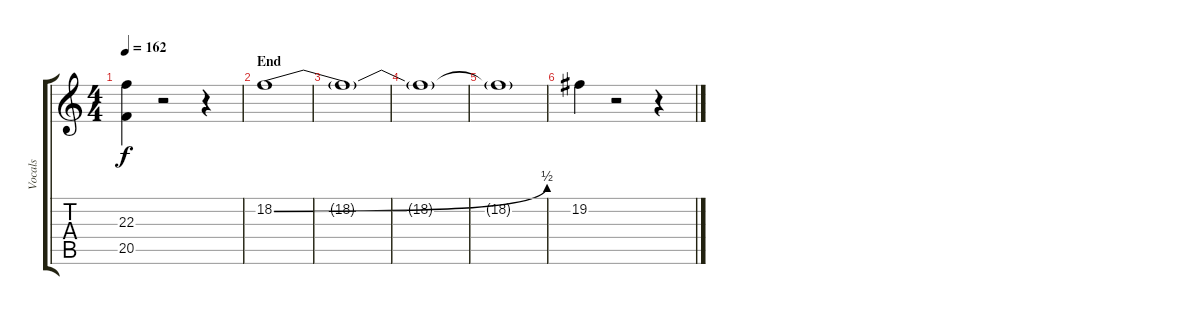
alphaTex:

\track ("Vocals" "Vocals") {instrument lead2sawtooth}
\staff {score tabs}
\tuning (E4 B3 G3 D3 A2 E2) {hide}
\ts (4 4)
\tempo 162
\clef g2
\ks c
(22.3 20.5).4{dy f} r.2 r.4 |
\section ("" "End")
18.2{be (bend 0 0 60 2)}.1 |
18.2{t}.1 |
18.2{t}.1 |
18.2{t}.1 |
19.2.4 r.2 r.4
